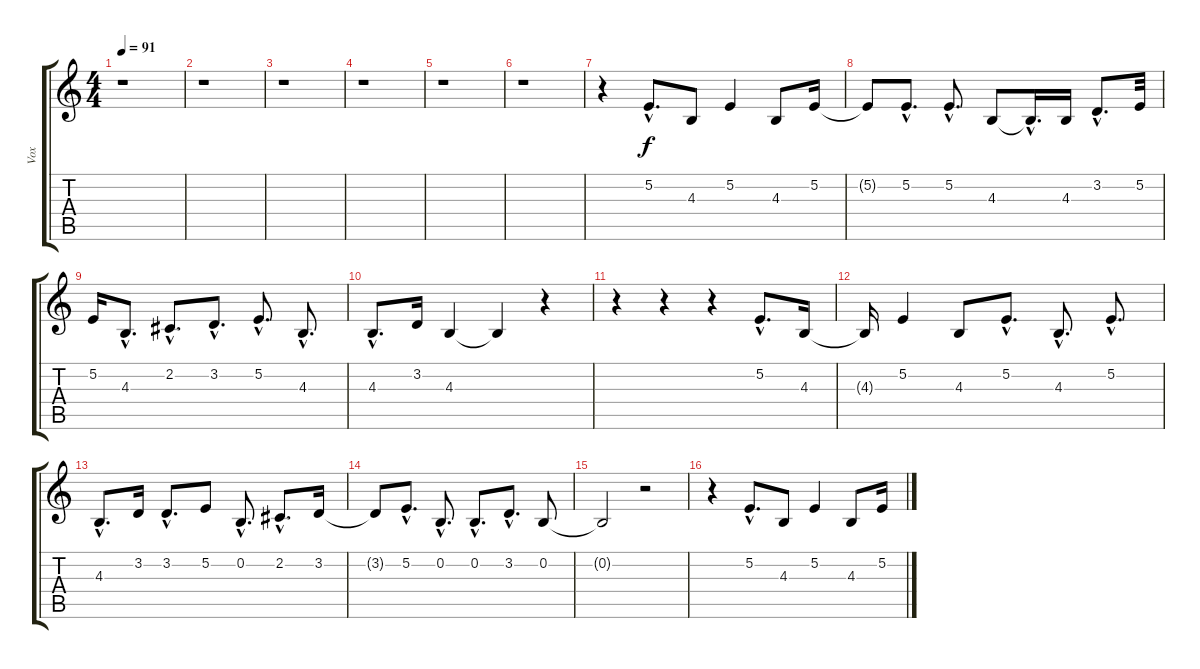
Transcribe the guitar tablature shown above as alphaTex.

\track ("Vox" "Vox") {instrument lead6voice}
\staff {score tabs}
\tuning (E4 B3 G3 D3 A2 E2) {hide}
\ts (4 4)
\tempo 91
\clef g2
\ks c
r.1{dy f instrument lead6voice} |
r.1 |
r.1 |
r.1 |
r.1 |
r.1 |
r.4 5.2{hac}.8{d} 4.3.8 5.2.4 4.3.8 5.2.16 |
5.2{t}.8 5.2{hac}.8{d} 5.2{hac}.8{d} 4.3.8 4.3{hac t}.16{d} 4.3.16 3.2{hac}.8{d} 5.2.32 |
5.2.16 4.3{hac}.8{d} 2.2{hac}.8{d} 3.2{hac}.8{d} 5.2{hac}.8{d} 4.3{hac}.8{d} |
4.3{hac}.8{d} 3.2.16 4.3.4 4.3{t}.4 r.4 |
r.4 r.4 r.4 5.2{hac}.8{d} 4.3.16 |
4.3{t}.16 5.2.4 4.3.8 5.2{hac}.8{d} 4.3{hac}.8{d} 5.2{hac}.8{d} |
4.3{hac}.8{d} 3.2.16 3.2{hac}.8{d} 5.2.8 0.2{hac}.8{d} 2.2{hac}.8{d} 3.2.16 |
3.2{t}.8 5.2{hac}.8{d} 0.2{hac}.8{d} 0.2{hac}.8{d} 3.2{hac}.8{d} 0.2.8 |
0.2{t}.2 r.2 |
r.4 5.2{hac}.8{d} 4.3.8 5.2.4 4.3.8 5.2.16
